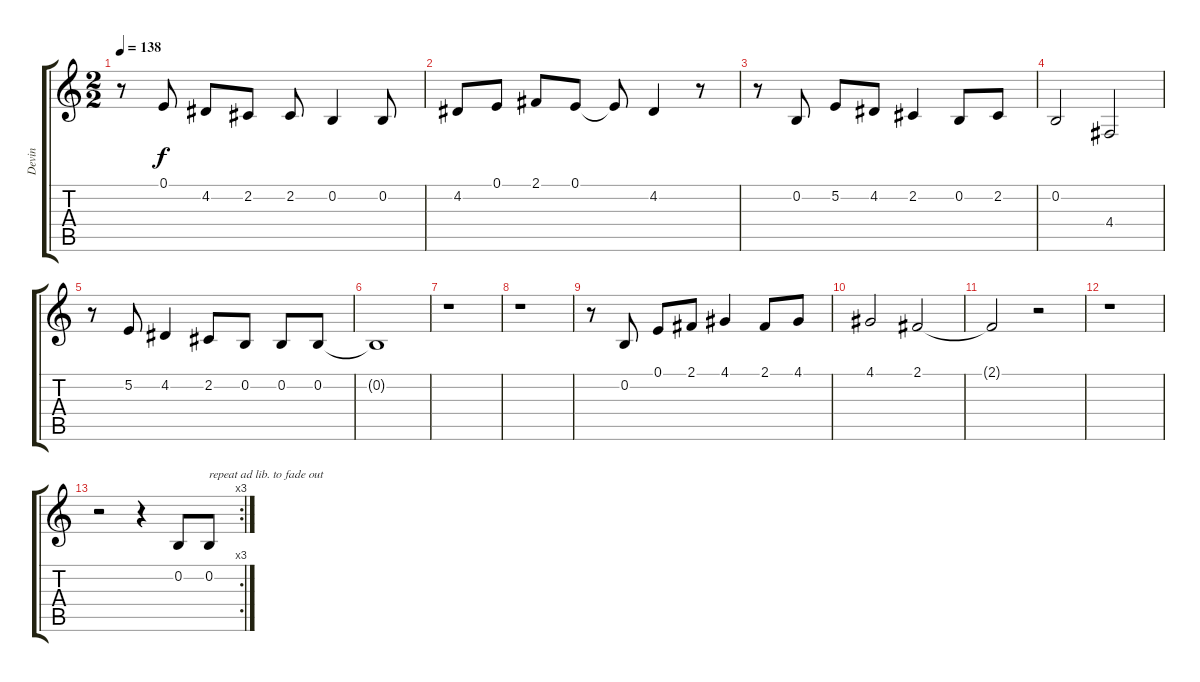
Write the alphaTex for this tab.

\track ("Devin" "Devin") {instrument lead6voice}
\staff {score tabs}
\tuning (E4 B3 G3 D3 A2 E2) {hide}
\ts (2 2)
\tempo 138
\clef g2
\ks c
r.8{dy f} 0.1.8 4.2.8 2.2.8 2.2.8 0.2.4 0.2.8 |
4.2.8 0.1.8 2.1.8 0.1.8 0.1{t}.8 4.2.4 r.8 |
r.8 0.2.8 5.2.8 4.2.8 2.2.4 0.2.8 2.2.8 |
0.2.2 4.4.2 |
r.8 5.2.8 4.2.4 2.2.8 0.2.8 0.2.8 0.2.8 |
0.2{t}.1 |
r.1 |
r.1 |
r.8 0.2.8 0.1.8 2.1.8 4.1.4 2.1.8 4.1.8 |
4.1.2 2.1.2 |
2.1{t}.2 r.2 |
r.1 |
\rc 3
r.2 r.4 0.2.8 0.2.8{txt "repeat ad lib. to fade out"}
